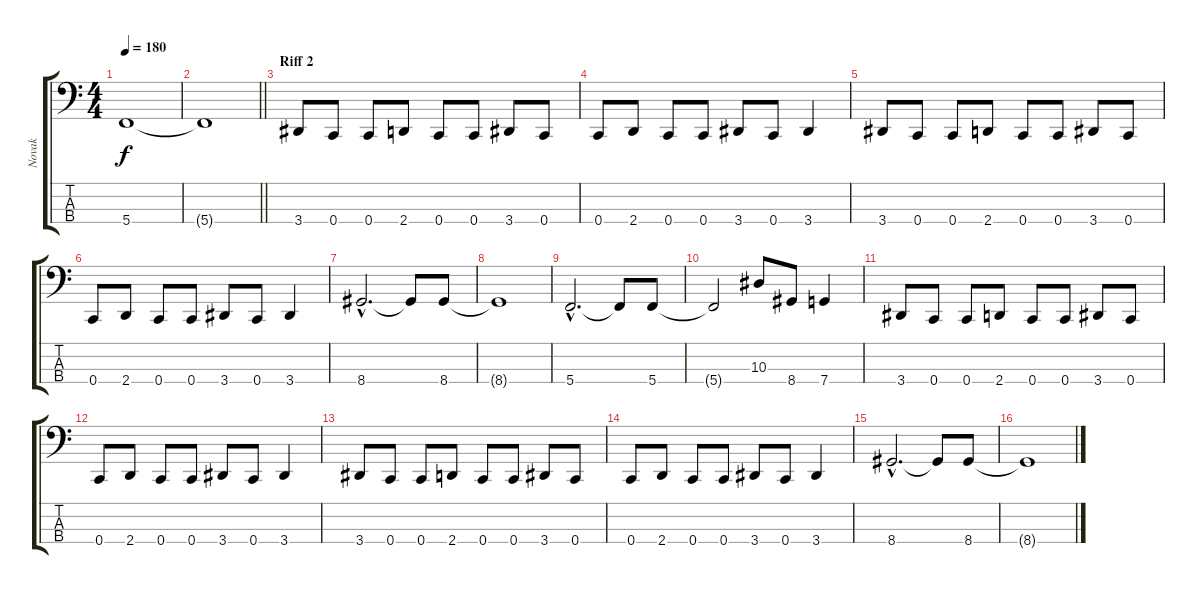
\track ("Novak" "Novak") {instrument electricbasspick}
\staff {score tabs}
\tuning (Eb2 Bb1 F1 C1) {hide}
\ts (4 4)
\tempo 180
\clef f4
\ks c
5.4.1{dy f} |
\barLineRight lightlight
5.4{t}.1 |
\section ("" "Riff 2")
3.4.8 0.4.8 0.4.8 2.4.8 0.4.8 0.4.8 3.4.8 0.4.8 |
0.4.8 2.4.8 0.4.8 0.4.8 3.4.8 0.4.8 3.4.4 |
3.4.8 0.4.8 0.4.8 2.4.8 0.4.8 0.4.8 3.4.8 0.4.8 |
0.4.8 2.4.8 0.4.8 0.4.8 3.4.8 0.4.8 3.4.4 |
8.4{hac}.2{d} 8.4{t}.8 8.4.8 |
8.4{t}.1 |
5.4{hac}.2{d} 5.4{t}.8 5.4.8 |
5.4{t}.2 10.3.8 8.4.8 7.4.4 |
3.4.8 0.4.8 0.4.8 2.4.8 0.4.8 0.4.8 3.4.8 0.4.8 |
0.4.8 2.4.8 0.4.8 0.4.8 3.4.8 0.4.8 3.4.4 |
3.4.8 0.4.8 0.4.8 2.4.8 0.4.8 0.4.8 3.4.8 0.4.8 |
0.4.8 2.4.8 0.4.8 0.4.8 3.4.8 0.4.8 3.4.4 |
8.4{hac}.2{d} 8.4{t}.8 8.4.8 |
8.4{t}.1
